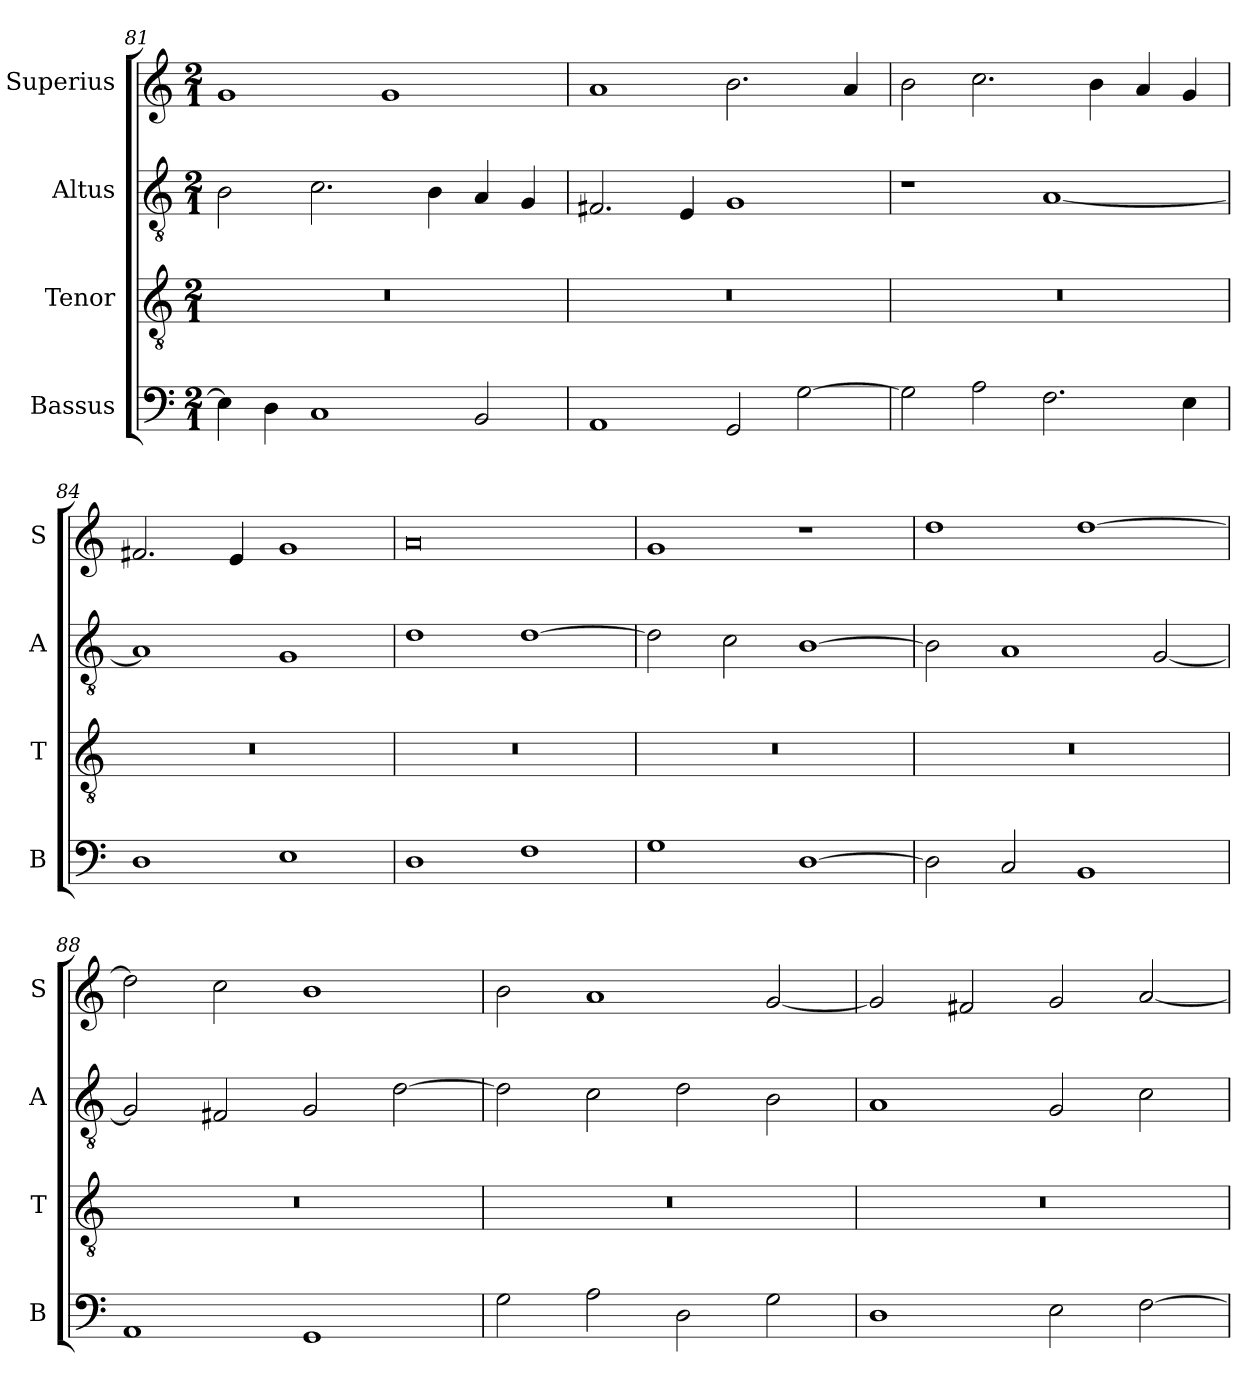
**kern	**kern	**kern	**kern
*part4	*part3	*part2	*part1
*staff4	*staff3	*staff2	*staff1
*I"Bassus	*I"Tenor	*I"Altus	*I"Superius
*I'B	*I'T	*I'A	*I'S
*clefF4	*clefGv2	*clefGv2	*clefG2
*k[]	*k[]	*k[]	*k[]
*M2/1	*M2/1	*M2/1	*M2/1
=81	=81	=81	=81
4E\]	0r	2B\	1g
4D\	.	.	.
1C	.	2.c\	.
.	.	.	1g
.	.	4B\	.
2BB/	.	4A/	.
.	.	4G/	.
=82	=82	=82	=82
1AA	0r	2.F#X/	1a
.	.	4E/	.
2GG/	.	1G	2.b\
[2G\	.	.	.
.	.	.	4a/
=83	=83	=83	=83
2G\]	0r	1r	2b\
2A\	.	.	2.cc\
2.F\	.	[1A	.
.	.	.	4b\
.	.	.	4a/
4E\	.	.	4g/
=84	=84	=84	=84
1D	0r	1A]	2.f#X/
.	.	.	4e/
1E	.	1G	1g
=85	=85	=85	=85
1D	0r	1d	0a
1F	.	[1d	.
=86	=86	=86	=86
1G	0r	2d\]	1g
.	.	2c\	.
[1D	.	[1B	1r
=87	=87	=87	=87
2D\]	0r	2B\]	1dd
2C/	.	1A	.
1BB	.	.	[1dd
.	.	[2G/	.
=88	=88	=88	=88
1AA	0r	2G/]	2dd\]
.	.	2F#X/	2cc\
1GG	.	2G/	1b
.	.	[2d\	.
=89	=89	=89	=89
2G\	0r	2d\]	2b\
2A\	.	2c\	1a
2D\	.	2d\	.
2G\	.	2B\	[2g/
=90	=90	=90	=90
1D	0r	1A	2g/]
.	.	.	2f#X/
2E\	.	2G/	2g/
[2F\	.	2c\	[2a/
=	=	=	=
*-	*-	*-	*-
